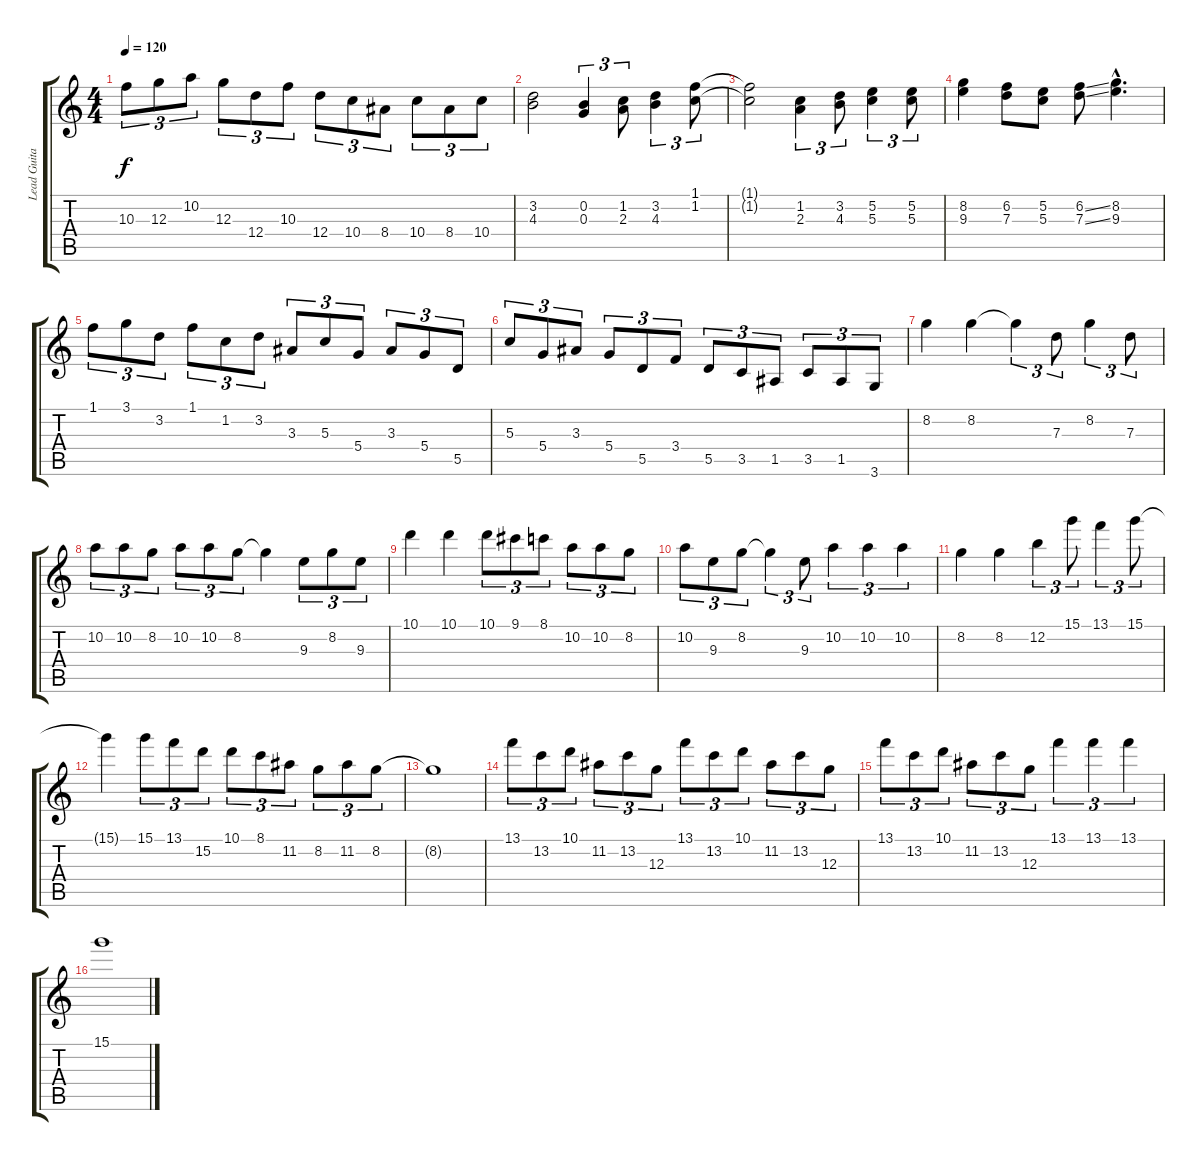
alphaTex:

\track ("Lead Guitar #1" "Lead Guita") {instrument overdrivenguitar}
\staff {score tabs}
\tuning (E4 B3 G3 D3 A2 E2) {hide}
\ts (4 4)
\tempo 120
\clef g2
\ks c
10.3.8{tu (3 2) dy f} 12.3.8{tu (3 2)} 10.2.8{tu (3 2)} 12.3.8{tu (3 2)} 12.4.8{tu (3 2)} 10.3.8{tu (3 2)} 12.4.8{tu (3 2)} 10.4.8{tu (3 2)} 8.4.8{tu (3 2)} 10.4.8{tu (3 2)} 8.4.8{tu (3 2)} 10.4.8{tu (3 2)} |
(3.2 4.3).2 (0.2 0.3).4{tu (3 2)} (1.2 2.3).8{tu (3 2)} (3.2 4.3).4{tu (3 2)} (1.1 1.2).8{tu (3 2)} |
(1.1{t} 1.2{t}).2 (1.2 2.3).4{tu (3 2)} (3.2 4.3).8{tu (3 2)} (5.2 5.3).4{tu (3 2)} (5.2 5.3).8{tu (3 2)} |
(8.2 9.3).4 (6.2 7.3).8 (5.2 5.3).8 (6.2{ss} 7.3{ss}).8 (8.2{hac} 9.3{hac}).4{d} |
1.1.8{tu (3 2)} 3.1.8{tu (3 2)} 3.2.8{tu (3 2)} 1.1.8{tu (3 2)} 1.2.8{tu (3 2)} 3.2.8{tu (3 2)} 3.3.8{tu (3 2)} 5.3.8{tu (3 2)} 5.4.8{tu (3 2)} 3.3.8{tu (3 2)} 5.4.8{tu (3 2)} 5.5.8{tu (3 2)} |
5.3.8{tu (3 2)} 5.4.8{tu (3 2)} 3.3.8{tu (3 2)} 5.4.8{tu (3 2)} 5.5.8{tu (3 2)} 3.4.8{tu (3 2)} 5.5.8{tu (3 2)} 3.5.8{tu (3 2)} 1.5.8{tu (3 2)} 3.5.8{tu (3 2)} 1.5.8{tu (3 2)} 3.6.8{tu (3 2)} |
8.2.4 8.2.4 8.2{t}.4{tu (3 2)} 7.3.8{tu (3 2)} 8.2.4{tu (3 2)} 7.3.8{tu (3 2)} |
10.2.8{tu (3 2)} 10.2.8{tu (3 2)} 8.2.8{tu (3 2)} 10.2.8{tu (3 2)} 10.2.8{tu (3 2)} 8.2.8{tu (3 2)} 8.2{t}.4 9.3.8{tu (3 2)} 8.2.8{tu (3 2)} 9.3.8{tu (3 2)} |
10.1.4 10.1.4 10.1.8{tu (3 2)} 9.1.8{tu (3 2)} 8.1.8{tu (3 2)} 10.2.8{tu (3 2)} 10.2.8{tu (3 2)} 8.2.8{tu (3 2)} |
10.2.8{tu (3 2)} 9.3.8{tu (3 2)} 8.2.8{tu (3 2)} 8.2{t}.4{tu (3 2)} 9.3.8{tu (3 2)} 10.2.4{tu (3 2)} 10.2.4{tu (3 2)} 10.2.4{tu (3 2)} |
8.2.4 8.2.4 12.2.4{tu (3 2)} 15.1.8{tu (3 2)} 13.1.4{tu (3 2)} 15.1.8{tu (3 2)} |
15.1{t}.4 15.1.8{tu (3 2)} 13.1.8{tu (3 2)} 15.2.8{tu (3 2)} 10.1.8{tu (3 2)} 8.1.8{tu (3 2)} 11.2.8{tu (3 2)} 8.2.8{tu (3 2)} 11.2.8{tu (3 2)} 8.2.8{tu (3 2)} |
8.2{t}.1 |
13.1.8{tu (3 2)} 13.2.8{tu (3 2)} 10.1.8{tu (3 2)} 11.2.8{tu (3 2)} 13.2.8{tu (3 2)} 12.3.8{tu (3 2)} 13.1.8{tu (3 2)} 13.2.8{tu (3 2)} 10.1.8{tu (3 2)} 11.2.8{tu (3 2)} 13.2.8{tu (3 2)} 12.3.8{tu (3 2)} |
13.1.8{tu (3 2)} 13.2.8{tu (3 2)} 10.1.8{tu (3 2)} 11.2.8{tu (3 2)} 13.2.8{tu (3 2)} 12.3.8{tu (3 2)} 13.1.4{tu (3 2)} 13.1.4{tu (3 2)} 13.1.4{tu (3 2)} |
15.1.1
